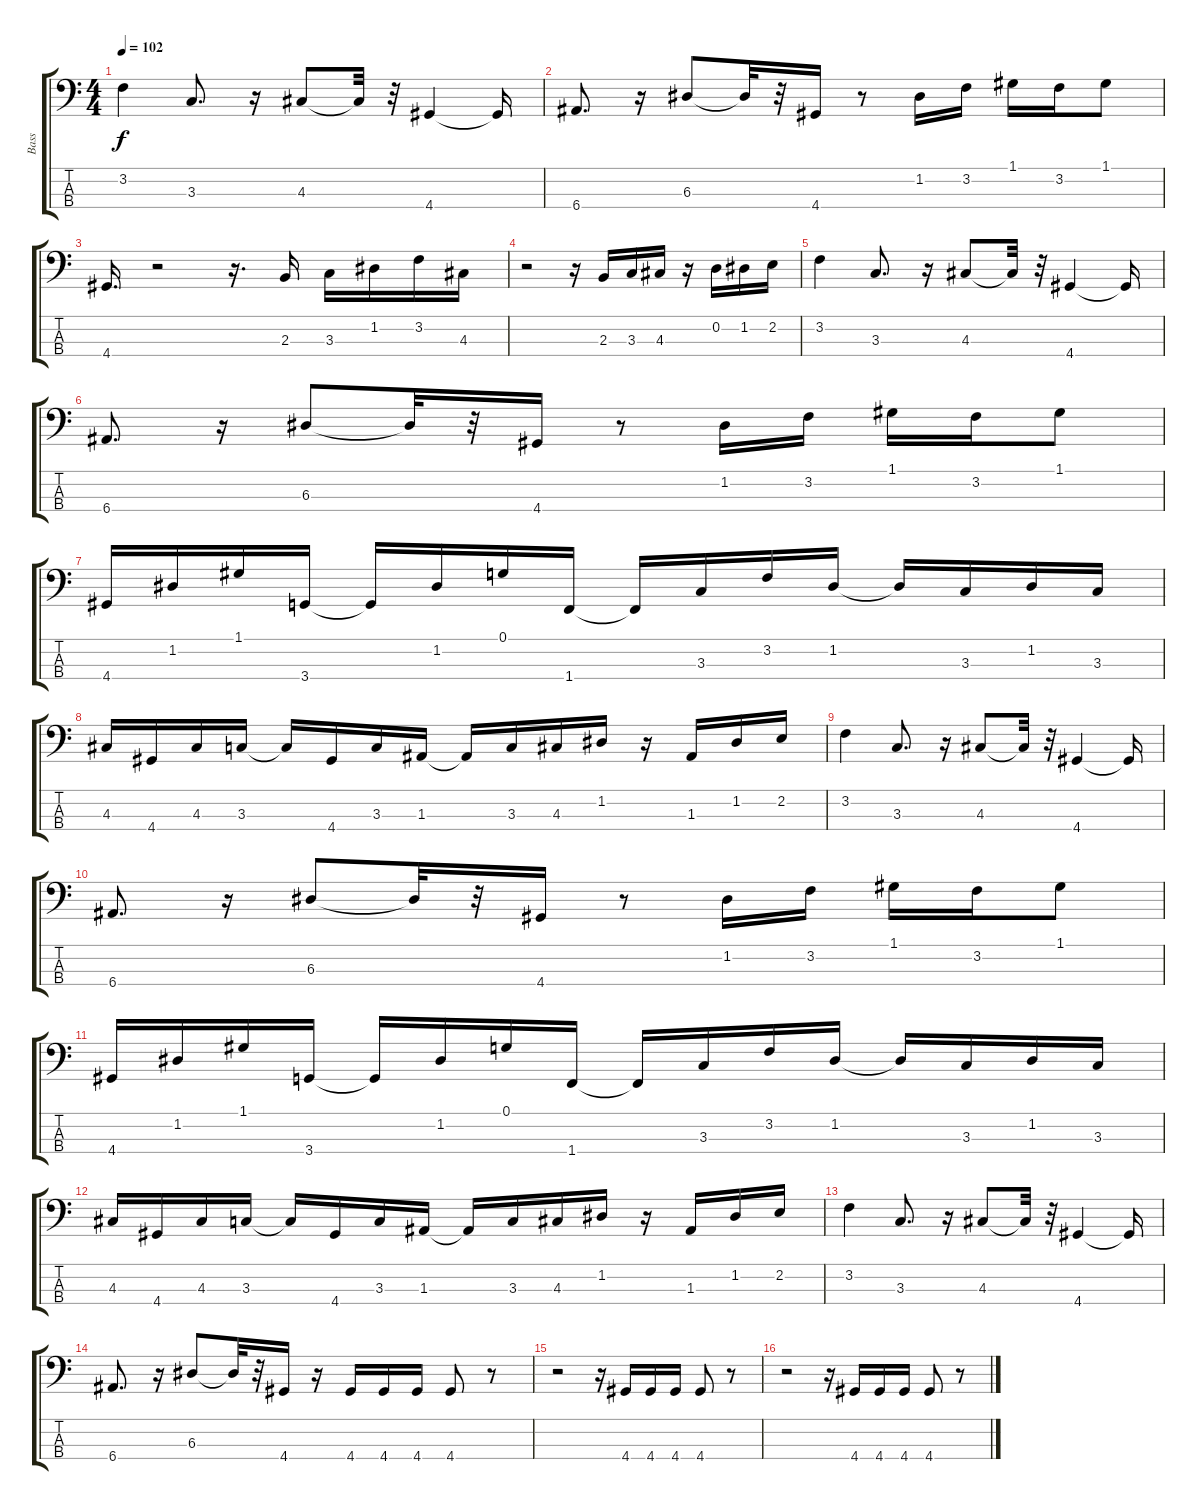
\track ("Bass" "Bass") {instrument electricbassfinger}
\staff {score tabs}
\tuning (G2 D2 A1 E1) {hide}
\ts (4 4)
\tempo 102
\clef f4
\ks c
3.2.4{dy f} 3.3.8{d} r.16 4.3.8 4.3{t}.32 r.32 4.4.4 4.4{t}.16 |
6.4.8{d} r.16 6.3.8 6.3{t}.32 r.32 4.4.16 r.8 1.2.16 3.2.16 1.1.16 3.2.16 1.1.8 |
4.4.16{d} r.2 r.16{d} 2.3.16 3.3.16 1.2.16 3.2.16 4.3.16 |
r.2 r.16 2.3.16 3.3.16 4.3.16 r.16 0.2.16 1.2.16 2.2.16 |
3.2.4 3.3.8{d} r.16 4.3.8 4.3{t}.32 r.32 4.4.4 4.4{t}.16 |
6.4.8{d} r.16 6.3.8 6.3{t}.32 r.32 4.4.16 r.8 1.2.16 3.2.16 1.1.16 3.2.16 1.1.8 |
4.4.16 1.2.16 1.1.16 3.4.16 3.4{t}.16 1.2.16 0.1.16 1.4.16 1.4{t}.16 3.3.16 3.2.16 1.2.16 1.2{t}.16 3.3.16 1.2.16 3.3.16 |
4.3.16 4.4.16 4.3.16 3.3.16 3.3{t}.16 4.4.16 3.3.16 1.3.16 1.3{t}.16 3.3.16 4.3.16 1.2.16 r.16 1.3.16 1.2.16 2.2.16 |
3.2.4 3.3.8{d} r.16 4.3.8 4.3{t}.32 r.32 4.4.4 4.4{t}.16 |
6.4.8{d} r.16 6.3.8 6.3{t}.32 r.32 4.4.16 r.8 1.2.16 3.2.16 1.1.16 3.2.16 1.1.8 |
4.4.16 1.2.16 1.1.16 3.4.16 3.4{t}.16 1.2.16 0.1.16 1.4.16 1.4{t}.16 3.3.16 3.2.16 1.2.16 1.2{t}.16 3.3.16 1.2.16 3.3.16 |
4.3.16 4.4.16 4.3.16 3.3.16 3.3{t}.16 4.4.16 3.3.16 1.3.16 1.3{t}.16 3.3.16 4.3.16 1.2.16 r.16 1.3.16 1.2.16 2.2.16 |
3.2.4 3.3.8{d} r.16 4.3.8 4.3{t}.32 r.32 4.4.4 4.4{t}.16 |
6.4.8{d} r.16 6.3.8 6.3{t}.32 r.32 4.4.16 r.16 4.4.16 4.4.16 4.4.16 4.4.8 r.8 |
r.2 r.16 4.4.16 4.4.16 4.4.16 4.4.8 r.8 |
r.2 r.16 4.4.16 4.4.16 4.4.16 4.4.8 r.8
